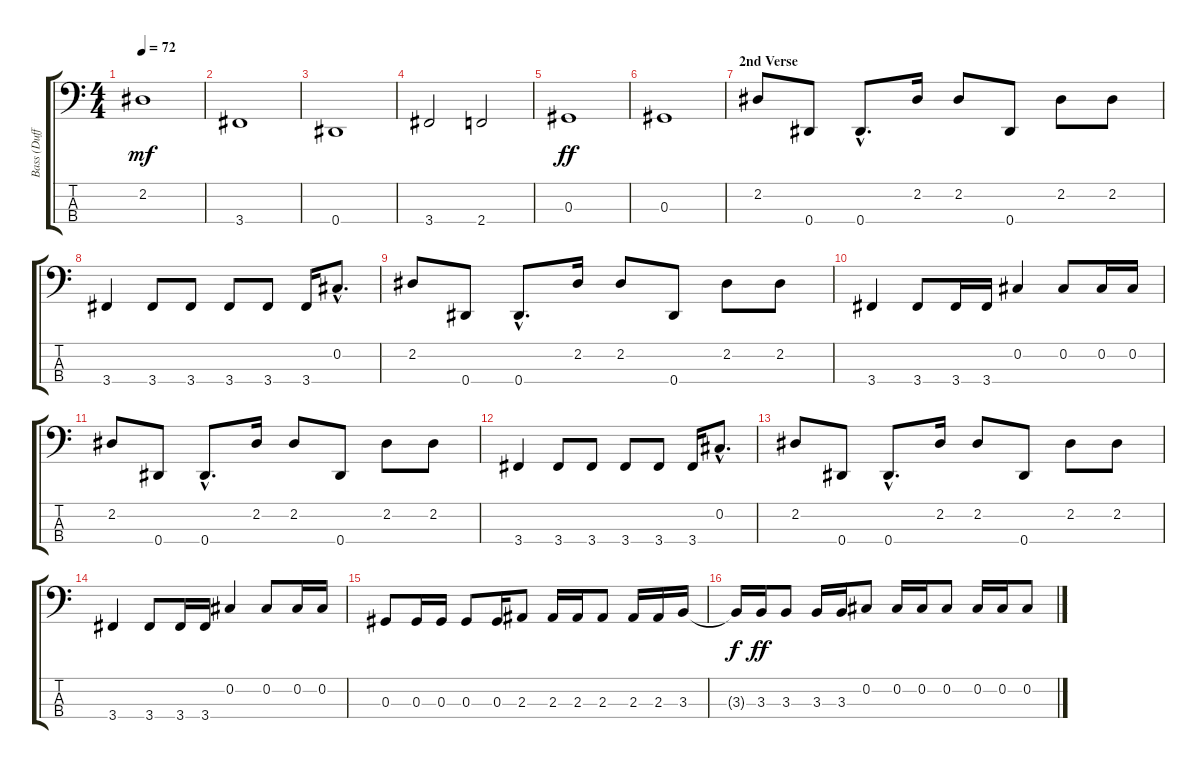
\track ("Bass (Duff)" "Bass (Duff") {instrument electricbasspick}
\staff {score tabs}
\tuning (Gb2 Db2 Ab1 Eb1) {hide}
\ts (4 4)
\tempo 72
\clef f4
\ks c
2.2.1{dy mf} |
3.4.1 |
0.4.1 |
3.4.2 2.4.2 |
0.3.1{dy ff} |
0.3.1 |
\section ("" "2nd Verse")
2.2.8 0.4.8 0.4{hac}.8{d} 2.2.16 2.2.8 0.4.8 2.2.8 2.2.8 |
3.4.4 3.4.8 3.4.8 3.4.8 3.4.8 3.4.16 0.2{hac}.8{d} |
2.2.8 0.4.8 0.4{hac}.8{d} 2.2.16 2.2.8 0.4.8 2.2.8 2.2.8 |
3.4.4 3.4.8 3.4.16 3.4.16 0.2.4 0.2.8 0.2.16 0.2.16 |
2.2.8 0.4.8 0.4{hac}.8{d} 2.2.16 2.2.8 0.4.8 2.2.8 2.2.8 |
3.4.4 3.4.8 3.4.8 3.4.8 3.4.8 3.4.16 0.2{hac}.8{d} |
2.2.8 0.4.8 0.4{hac}.8{d} 2.2.16 2.2.8 0.4.8 2.2.8 2.2.8 |
3.4.4 3.4.8 3.4.16 3.4.16 0.2.4 0.2.8 0.2.16 0.2.16 |
0.3.8 0.3.16 0.3.16 0.3.8 0.3.16 2.3.8 2.3.16 2.3.16 2.3.8 2.3.16 2.3.16 3.3.16 |
3.3{t}.16{dy f} 3.3.16{dy ff} 3.3.8 3.3.16 3.3.16 0.2.8 0.2.16 0.2.16 0.2.8 0.2.16 0.2.16 0.2.8
